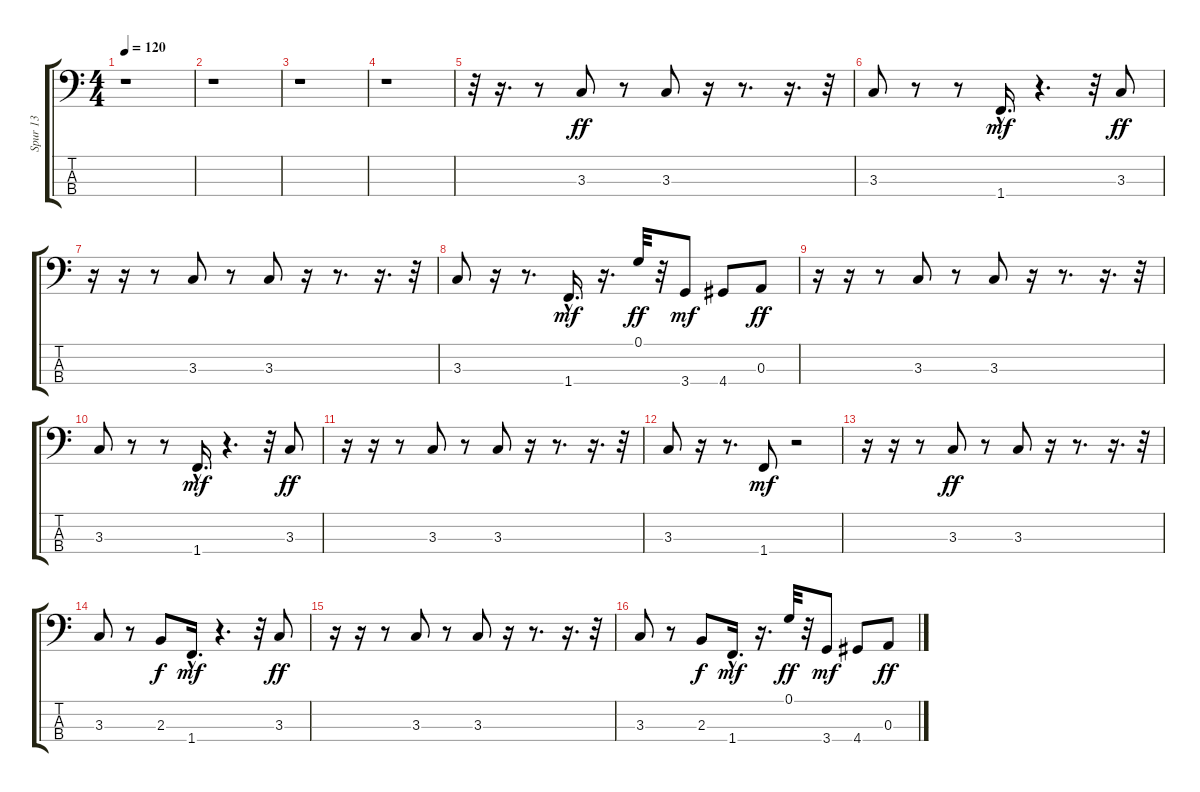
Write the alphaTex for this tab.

\track ("Spur 13" "Spur 13") {instrument slapbass1}
\staff {score tabs}
\tuning (G2 D2 A1 E1) {hide}
\ts (4 4)
\tempo 120
\clef f4
\ks c
r.1{dy ff instrument slapbass1} |
r.1 |
r.1 |
r.1 |
r.32 r.16{d} r.8 3.3.8 r.8 3.3.8 r.16 r.8{d} r.16{d} r.32 |
3.3.8 r.8 r.8 1.4{hac}.16{d dy mf} r.4{d} r.32 3.3.8{dy ff} |
r.16 r.16 r.8 3.3.8 r.8 3.3.8 r.16 r.8{d} r.16{d} r.32 |
3.3.8 r.16 r.8{d} 1.4{hac}.16{d dy mf} r.16{d} 0.1.32{dy ff} r.32 3.4.8{dy mf} 4.4.8 0.3.8{dy ff} |
r.16 r.16 r.8 3.3.8 r.8 3.3.8 r.16 r.8{d} r.16{d} r.32 |
3.3.8 r.8 r.8 1.4{hac}.16{d dy mf} r.4{d} r.32 3.3.8{dy ff} |
r.16 r.16 r.8 3.3.8 r.8 3.3.8 r.16 r.8{d} r.16{d} r.32 |
3.3.8 r.16 r.8{d} 1.4.8{dy mf} r.2 |
r.16 r.16 r.8 3.3.8{dy ff} r.8 3.3.8 r.16 r.8{d} r.16{d} r.32 |
3.3.8 r.8 2.3.8{dy f} 1.4{hac}.16{d dy mf} r.4{d} r.32 3.3.8{dy ff} |
r.16 r.16 r.8 3.3.8 r.8 3.3.8 r.16 r.8{d} r.16{d} r.32 |
3.3.8 r.8 2.3.8{dy f} 1.4{hac}.16{d dy mf} r.16{d} 0.1.32{dy ff} r.32 3.4.8{dy mf} 4.4.8 0.3.8{dy ff}
